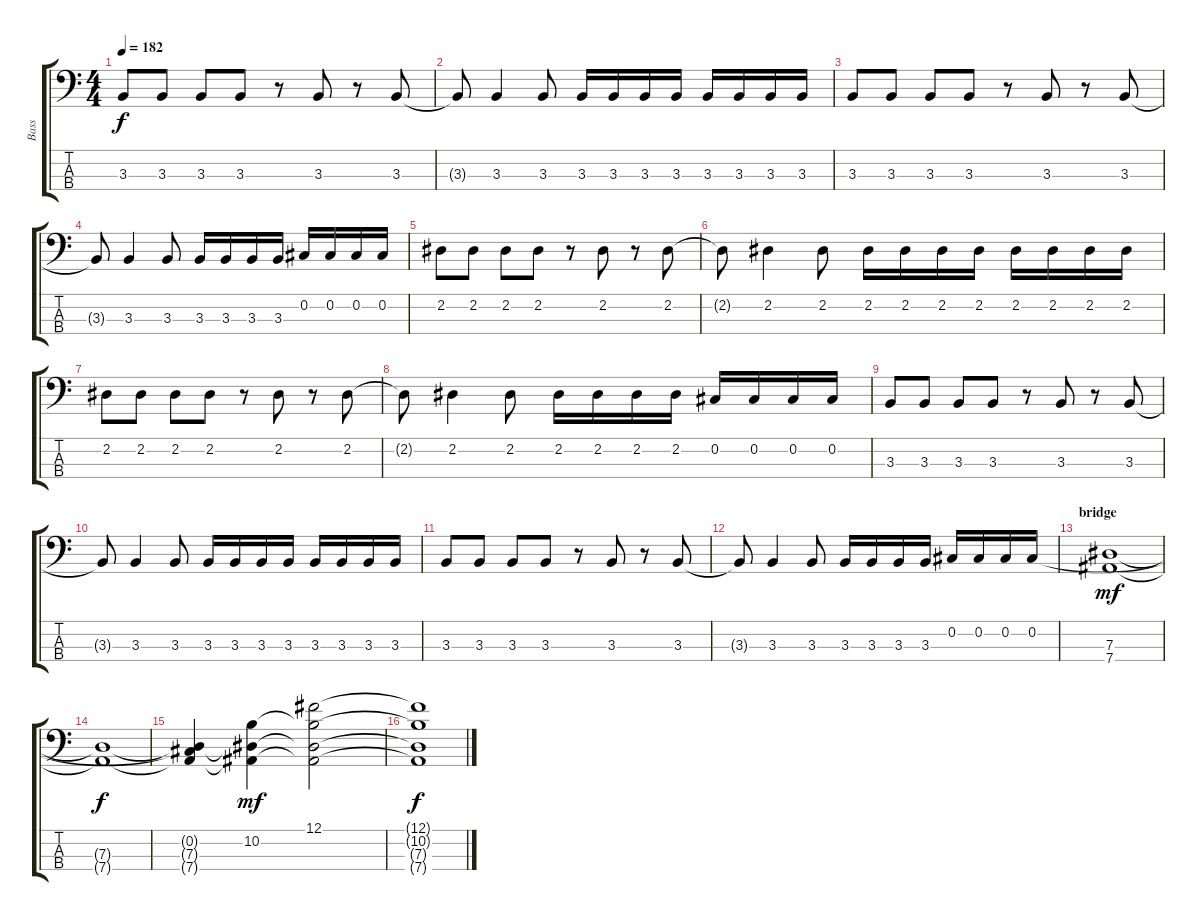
\track ("Bass" "Bass") {instrument electricbassfinger}
\staff {score tabs}
\tuning (Gb2 Db2 Ab1 Eb1) {hide}
\ts (4 4)
\tempo 182
\clef f4
\ks c
3.3.8{dy f} 3.3.8 3.3.8 3.3.8 r.8 3.3.8 r.8 3.3.8 |
3.3{t}.8 3.3.4 3.3.8 3.3.16 3.3.16 3.3.16 3.3.16 3.3.16 3.3.16 3.3.16 3.3.16 |
3.3.8 3.3.8 3.3.8 3.3.8 r.8 3.3.8 r.8 3.3.8 |
3.3{t}.8 3.3.4 3.3.8 3.3.16 3.3.16 3.3.16 3.3.16 0.2.16 0.2.16 0.2.16 0.2.16 |
2.2.8 2.2.8 2.2.8 2.2.8 r.8 2.2.8 r.8 2.2.8 |
2.2{t}.8 2.2.4 2.2.8 2.2.16 2.2.16 2.2.16 2.2.16 2.2.16 2.2.16 2.2.16 2.2.16 |
2.2.8 2.2.8 2.2.8 2.2.8 r.8 2.2.8 r.8 2.2.8 |
2.2{t}.8 2.2.4 2.2.8 2.2.16 2.2.16 2.2.16 2.2.16 0.2.16 0.2.16 0.2.16 0.2.16 |
3.3.8 3.3.8 3.3.8 3.3.8 r.8 3.3.8 r.8 3.3.8 |
3.3{t}.8 3.3.4 3.3.8 3.3.16 3.3.16 3.3.16 3.3.16 3.3.16 3.3.16 3.3.16 3.3.16 |
3.3.8 3.3.8 3.3.8 3.3.8 r.8 3.3.8 r.8 3.3.8 |
3.3{t}.8 3.3.4 3.3.8 3.3.16 3.3.16 3.3.16 3.3.16 0.2.16 0.2.16 0.2.16 0.2.16 |
\section ("" "bridge")
(7.3 7.4).1{dy mf} |
(7.3{t} 7.4{t}).1{dy f} |
(0.2{t} 7.3{t} 7.4{t}).4 (10.2 7.3{t} 7.4{t}).4{dy mf} (12.1 10.2{t} 7.3{t} 7.4{t}).2 |
(12.1{t} 10.2{t} 7.3{t} 7.4{t}).1{dy f}
